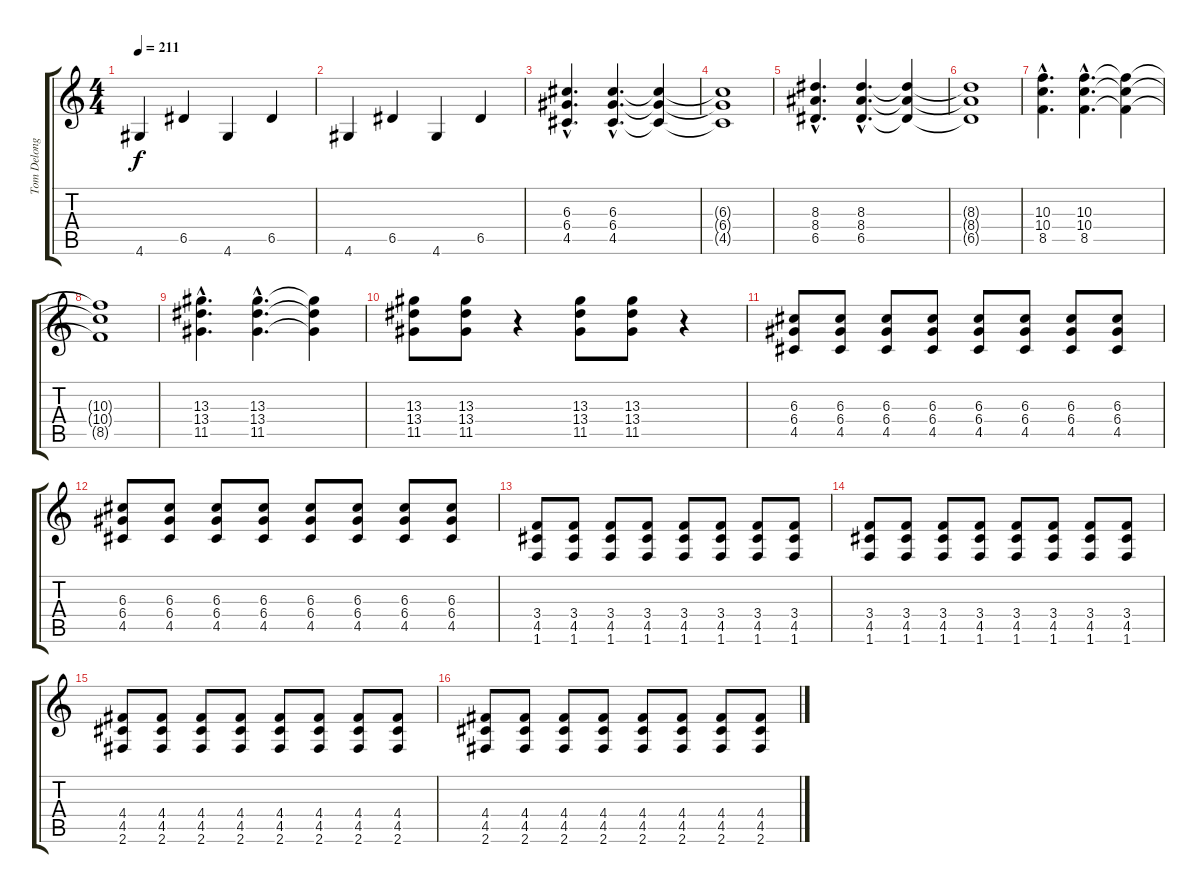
\track ("Tom Delonge (Guitar 1)" "Tom Delong") {instrument overdrivenguitar}
\staff {score tabs}
\tuning (E4 B3 G3 D3 A2 E2) {hide}
\ts (4 4)
\tempo 211
\clef g2
\ks c
4.6.4{dy f instrument acousticguitarnylon} 6.5.4 4.6.4 6.5.4 |
4.6.4 6.5.4 4.6.4 6.5.4 |
(6.3{hac} 6.4{hac} 4.5{hac}).4{d instrument overdrivenguitar} (6.3{hac} 6.4{hac} 4.5{hac}).4{d} (6.3{t} 6.4{t} 4.5{t}).4 |
(6.3{t} 6.4{t} 4.5{t}).1 |
(8.3{hac} 8.4{hac} 6.5{hac}).4{d instrument overdrivenguitar} (8.3{hac} 8.4{hac} 6.5{hac}).4{d} (8.3{t} 8.4{t} 6.5{t}).4 |
(8.3{t} 8.4{t} 6.5{t}).1 |
(10.3{hac} 10.4{hac} 8.5{hac}).4{d instrument overdrivenguitar} (10.3{hac} 10.4{hac} 8.5{hac}).4{d} (10.3{t} 10.4{t} 8.5{t}).4 |
(10.3{t} 10.4{t} 8.5{t}).1 |
(13.3{hac} 13.4{hac} 11.5{hac}).4{d instrument overdrivenguitar} (13.3{hac} 13.4{hac} 11.5{hac}).4{d} (13.3{t} 13.4{t} 11.5{t}).4 |
(13.3 13.4 11.5).8 (13.3 13.4 11.5).8 r.4 (13.3 13.4 11.5).8 (13.3 13.4 11.5).8 r.4 |
(6.3 6.4 4.5).8 (6.3 6.4 4.5).8 (6.3 6.4 4.5).8 (6.3 6.4 4.5).8 (6.3 6.4 4.5).8 (6.3 6.4 4.5).8 (6.3 6.4 4.5).8 (6.3 6.4 4.5).8 |
(6.3 6.4 4.5).8 (6.3 6.4 4.5).8 (6.3 6.4 4.5).8 (6.3 6.4 4.5).8 (6.3 6.4 4.5).8 (6.3 6.4 4.5).8 (6.3 6.4 4.5).8 (6.3 6.4 4.5).8 |
(3.4 4.5 1.6).8 (3.4 4.5 1.6).8 (3.4 4.5 1.6).8 (3.4 4.5 1.6).8 (3.4 4.5 1.6).8 (3.4 4.5 1.6).8 (3.4 4.5 1.6).8 (3.4 4.5 1.6).8 |
(3.4 4.5 1.6).8 (3.4 4.5 1.6).8 (3.4 4.5 1.6).8 (3.4 4.5 1.6).8 (3.4 4.5 1.6).8 (3.4 4.5 1.6).8 (3.4 4.5 1.6).8 (3.4 4.5 1.6).8 |
(4.4 4.5 2.6).8 (4.4 4.5 2.6).8 (4.4 4.5 2.6).8 (4.4 4.5 2.6).8 (4.4 4.5 2.6).8 (4.4 4.5 2.6).8 (4.4 4.5 2.6).8 (4.4 4.5 2.6).8 |
(4.4 4.5 2.6).8 (4.4 4.5 2.6).8 (4.4 4.5 2.6).8 (4.4 4.5 2.6).8 (4.4 4.5 2.6).8 (4.4 4.5 2.6).8 (4.4 4.5 2.6).8 (4.4 4.5 2.6).8
